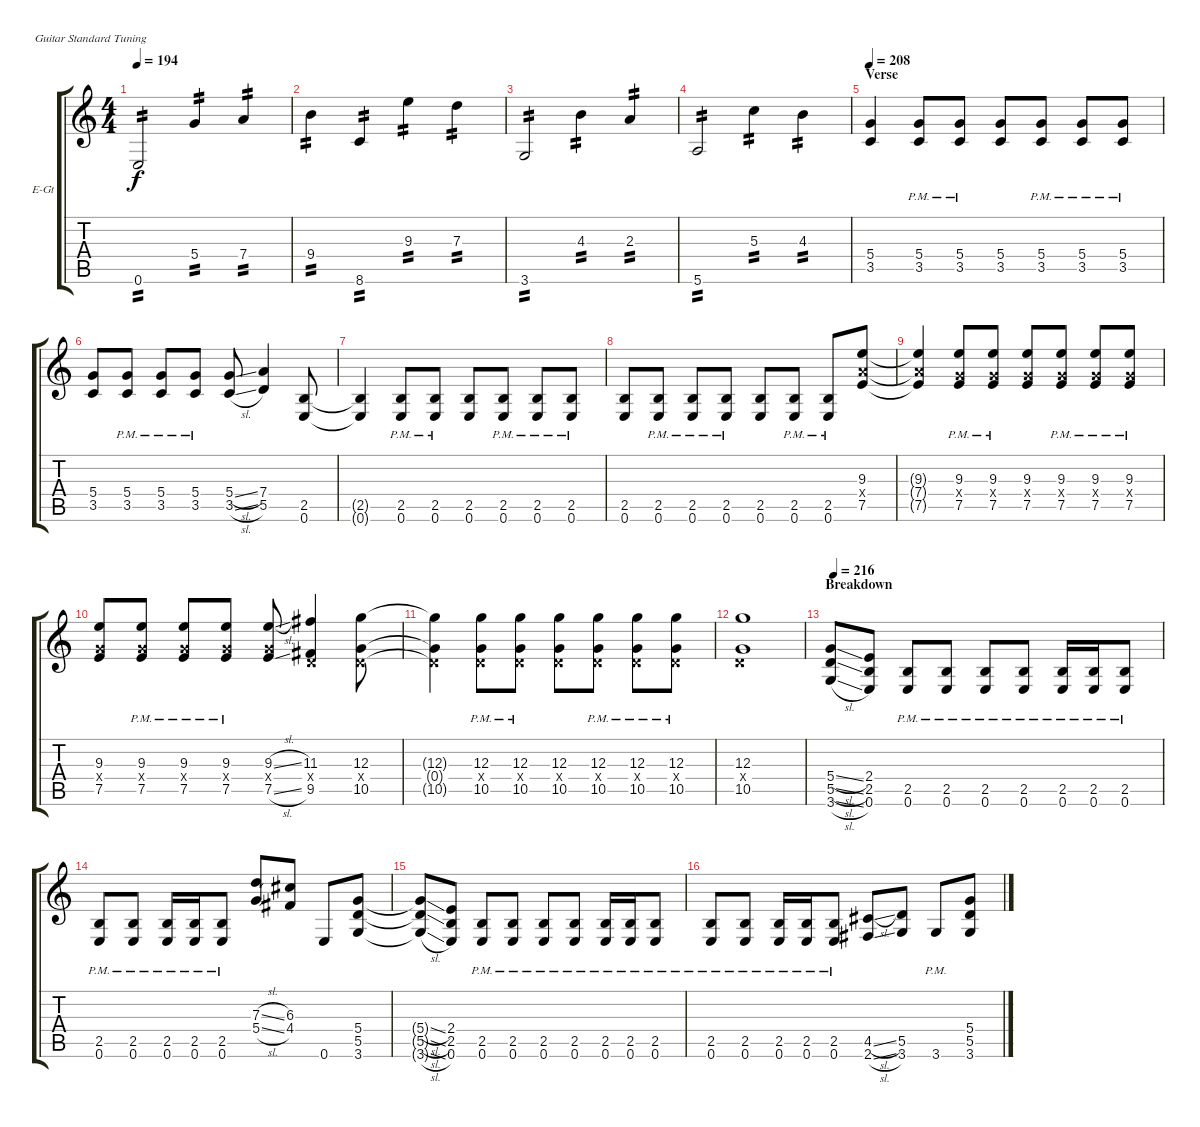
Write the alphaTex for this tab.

\bracketExtendMode groupsimilarinstruments
\firstSystemTrackNameOrientation horizontal
\otherSystemsTrackNameOrientation horizontal
\track ("Electric Guitar 2" "E-Gt") {instrument distortionguitar}
\staff {score tabs}
\tuning (E4 B3 G3 D3 A2 E2)
\ts (4 4)
\tempo 194
\clef g2
\ks c
0.6.2{tp 2 dy f} 5.4.4{tp 2} 7.4.4{tp 2} |
9.4.4{tp 2} 8.6.4{tp 2} 9.3.4{tp 2} 7.3.4{tp 2} |
3.6.2{tp 2} 4.3.4{tp 2} 2.3.4{tp 2} |
5.6.2{tp 2} 5.3.4{tp 2} 4.3.4{tp 2} |
\section ("" "Verse")
\tempo 208
(3.5 5.4).4 (5.4{pm} 3.5{pm}).8 (5.4{pm} 3.5{pm}).8 (5.4 3.5).8 (5.4{pm} 3.5{pm}).8 (5.4{pm} 3.5{pm}).8 (5.4{pm} 3.5{pm}).8 |
(5.4 3.5).8 (5.4{pm} 3.5{pm}).8 (5.4{pm} 3.5{pm}).8 (5.4{pm} 3.5{pm}).8 (5.4{sl} 3.5{sl}).8 (7.4 5.5).4 (2.5 0.6).8 |
(2.5{t} 0.6{t}).4 (0.6{pm} 2.5{pm}).8 (0.6{pm} 2.5{pm}).8 (0.6 2.5).8 (0.6{pm} 2.5{pm}).8 (0.6{pm} 2.5{pm}).8 (0.6{pm} 2.5{pm}).8 |
(0.6 2.5).8 (0.6{pm} 2.5{pm}).8 (0.6{pm} 2.5{pm}).8 (0.6{pm} 2.5{pm}).8 (0.6 2.5).8 (0.6{pm} 2.5{pm}).8 (2.5{pm} 0.6{pm}).8 (7.4{x} 7.5 9.3).8 |
(7.4{x t} 7.5{t} 9.3{t}).4 (5.4{pm x} 7.5{pm} 9.3).8 (5.4{pm x} 7.5{pm} 9.3).8 (5.4{x} 7.5 9.3).8 (5.4{pm x} 7.5{pm} 9.3).8 (5.4{pm x} 7.5{pm} 9.3).8 (5.4{pm x} 7.5{pm} 9.3).8 |
(5.4{x} 7.5 9.3).8 (5.4{pm x} 7.5{pm} 9.3).8 (5.4{pm x} 7.5{pm} 9.3).8 (7.5{pm} 5.4{pm x} 9.3).8 (5.4{x} 7.5{sl} 9.3{sl}).8 (9.5 11.3 0.4{x}).4 (10.5 12.3 0.4{x}).8 |
(10.5{t} 12.3{t} 0.4{x t}).4 (10.5{pm} 12.3 0.4{x}).8 (10.5{pm} 12.3 0.4{x}).8 (10.5 12.3 0.4{x}).8 (10.5{pm} 12.3 0.4{x}).8 (10.5{pm} 12.3 0.4{x}).8 (10.5{pm} 12.3 0.4{x}).8 |
(10.5 12.3 0.4{x}).1 |
\section ("" "Breakdown")
\tempo (216 0.0125)
(5.4{sl} 5.5{sl} 3.6{sl}).8 (0.6 2.5 2.4).8 (0.6{pm} 2.5{pm}).8 (0.6{pm} 2.5{pm}).8 (0.6{pm} 2.5{pm}).8 (0.6{pm} 2.5{pm}).8 (0.6{pm} 2.5{pm}).16 (0.6{pm} 2.5{pm}).16 (0.6{pm} 2.5{pm}).8 |
(0.6{pm} 2.5{pm}).8 (0.6{pm} 2.5{pm}).8 (0.6{pm} 2.5{pm}).16 (0.6{pm} 2.5{pm}).16 (0.6{pm} 2.5{pm}).8 (5.4{sl} 7.3{sl}).8 (4.4 6.3).8 0.6.8 (3.6 5.5 5.4).8 |
(5.4{sl t} 5.5{sl t} 3.6{sl t}).8 (0.6 2.5 2.4).8 (0.6{pm} 2.5{pm}).8 (0.6{pm} 2.5{pm}).8 (0.6{pm} 2.5{pm}).8 (0.6{pm} 2.5{pm}).8 (0.6{pm} 2.5{pm}).16 (0.6{pm} 2.5{pm}).16 (0.6{pm} 2.5{pm}).8 |
(0.6{pm} 2.5{pm}).8 (0.6{pm} 2.5{pm}).8 (0.6{pm} 2.5{pm}).16 (0.6{pm} 2.5{pm}).16 (0.6{pm} 2.5{pm}).8 (2.6{sl} 4.5{sl}).8 (3.6 5.5).8 3.6{pm}.8 (3.6 5.5 5.4).8
